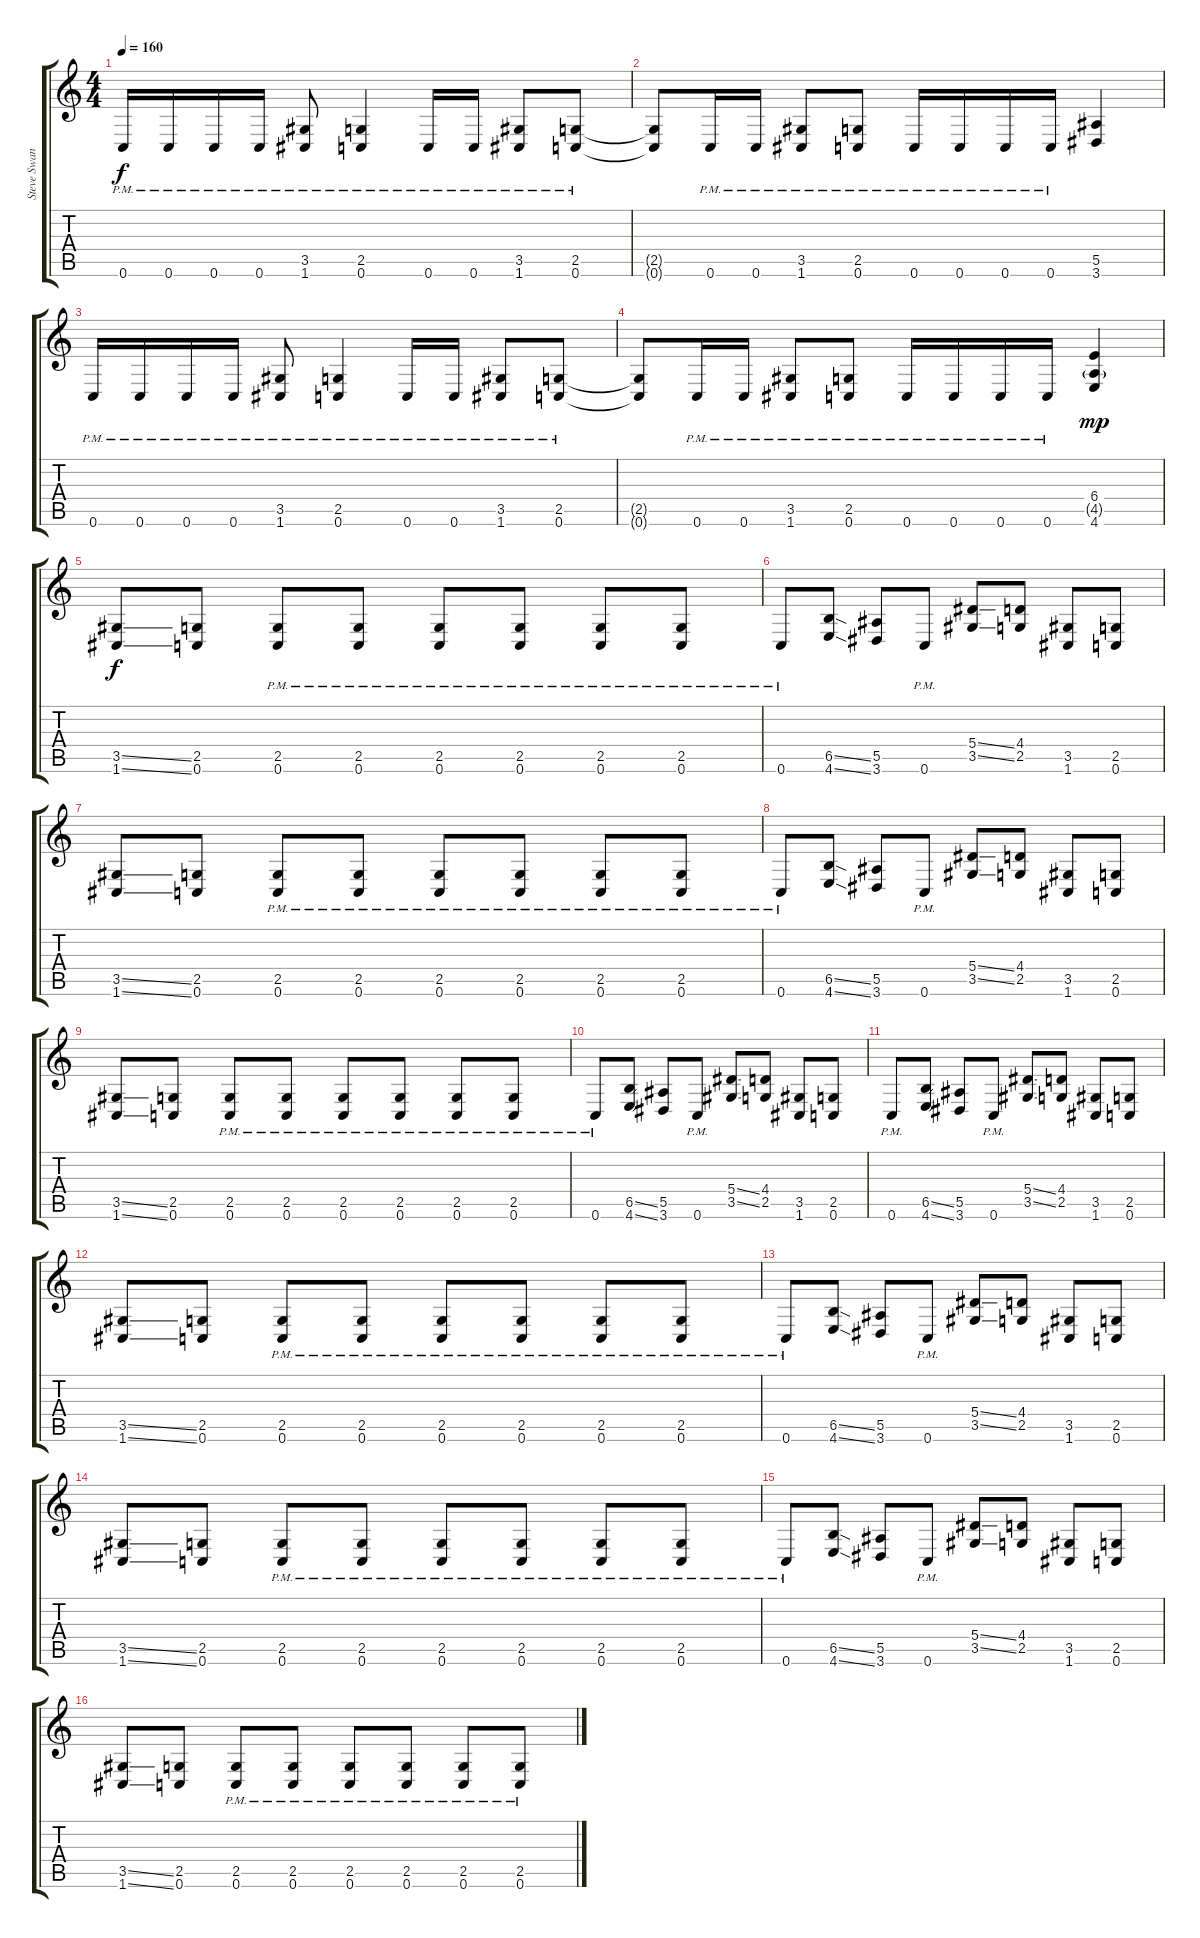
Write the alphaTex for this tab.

\track ("Steve Swanson (Guitar)" "Steve Swan") {instrument distortionguitar}
\staff {score tabs}
\tuning (C4 G3 Eb3 Bb2 F2 C2) {hide}
\ts (4 4)
\tempo 160
\clef g2
\ks c
0.6{pm}.16{dy f} 0.6{pm}.16 0.6{pm}.16 0.6{pm}.16 (3.5{pm} 1.6{pm}).8 (2.5{pm} 0.6{pm}).4 0.6{pm}.16 0.6{pm}.16 (3.5{pm} 1.6{pm}).8 (2.5{pm} 0.6{pm}).8 |
(2.5{t} 0.6{t}).8 0.6{pm}.16 0.6{pm}.16 (3.5{pm} 1.6{pm}).8 (2.5{pm} 0.6{pm}).8 0.6{pm}.16 0.6{pm}.16 0.6{pm}.16 0.6{pm}.16 (5.5 3.6).4 |
0.6{pm}.16 0.6{pm}.16 0.6{pm}.16 0.6{pm}.16 (3.5{pm} 1.6{pm}).8 (2.5{pm} 0.6{pm}).4 0.6{pm}.16 0.6{pm}.16 (3.5{pm} 1.6{pm}).8 (2.5{pm} 0.6{pm}).8 |
(2.5{t} 0.6{t}).8 0.6{pm}.16 0.6{pm}.16 (3.5{pm} 1.6{pm}).8 (2.5{pm} 0.6{pm}).8 0.6{pm}.16 0.6{pm}.16 0.6{pm}.16 0.6{pm}.16 (6.4 4.5{g} 4.6).4{dy mp} |
(3.5{ss} 1.6{ss}).8{dy f} (2.5 0.6).8 (2.5{pm} 0.6{pm}).8 (2.5{pm} 0.6{pm}).8 (2.5{pm} 0.6{pm}).8 (2.5{pm} 0.6{pm}).8 (2.5{pm} 0.6{pm}).8 (2.5{pm} 0.6{pm}).8 |
0.6{pm}.8 (6.5{ss} 4.6{ss}).8 (5.5 3.6).8 0.6{pm}.8 (5.4{ss} 3.5{ss}).8 (4.4 2.5).8 (3.5 1.6).8 (2.5 0.6).8 |
(3.5{ss} 1.6{ss}).8 (2.5 0.6).8 (2.5{pm} 0.6{pm}).8 (2.5{pm} 0.6{pm}).8 (2.5{pm} 0.6{pm}).8 (2.5{pm} 0.6{pm}).8 (2.5{pm} 0.6{pm}).8 (2.5{pm} 0.6{pm}).8 |
0.6{pm}.8 (6.5{ss} 4.6{ss}).8 (5.5 3.6).8 0.6{pm}.8 (5.4{ss} 3.5{ss}).8 (4.4 2.5).8 (3.5 1.6).8 (2.5 0.6).8 |
(3.5{ss} 1.6{ss}).8 (2.5 0.6).8 (2.5{pm} 0.6{pm}).8 (2.5{pm} 0.6{pm}).8 (2.5{pm} 0.6{pm}).8 (2.5{pm} 0.6{pm}).8 (2.5{pm} 0.6{pm}).8 (2.5{pm} 0.6{pm}).8 |
0.6{pm}.8 (6.5{ss} 4.6{ss}).8 (5.5 3.6).8 0.6{pm}.8 (5.4{ss} 3.5{ss}).8 (4.4 2.5).8 (3.5 1.6).8 (2.5 0.6).8 |
0.6{pm}.8 (6.5{ss} 4.6{ss}).8 (5.5 3.6).8 0.6{pm}.8 (5.4{ss} 3.5{ss}).8 (4.4 2.5).8 (3.5 1.6).8 (2.5 0.6).8 |
(3.5{ss} 1.6{ss}).8 (2.5 0.6).8 (2.5{pm} 0.6{pm}).8 (2.5{pm} 0.6{pm}).8 (2.5{pm} 0.6{pm}).8 (2.5{pm} 0.6{pm}).8 (2.5{pm} 0.6{pm}).8 (2.5{pm} 0.6{pm}).8 |
0.6{pm}.8 (6.5{ss} 4.6{ss}).8 (5.5 3.6).8 0.6{pm}.8 (5.4{ss} 3.5{ss}).8 (4.4 2.5).8 (3.5 1.6).8 (2.5 0.6).8 |
(3.5{ss} 1.6{ss}).8 (2.5 0.6).8 (2.5{pm} 0.6{pm}).8 (2.5{pm} 0.6{pm}).8 (2.5{pm} 0.6{pm}).8 (2.5{pm} 0.6{pm}).8 (2.5{pm} 0.6{pm}).8 (2.5{pm} 0.6{pm}).8 |
0.6{pm}.8 (6.5{ss} 4.6{ss}).8 (5.5 3.6).8 0.6{pm}.8 (5.4{ss} 3.5{ss}).8 (4.4 2.5).8 (3.5 1.6).8 (2.5 0.6).8 |
(3.5{ss} 1.6{ss}).8 (2.5 0.6).8 (2.5{pm} 0.6{pm}).8 (2.5{pm} 0.6{pm}).8 (2.5{pm} 0.6{pm}).8 (2.5{pm} 0.6{pm}).8 (2.5{pm} 0.6{pm}).8 (2.5{pm} 0.6{pm}).8
